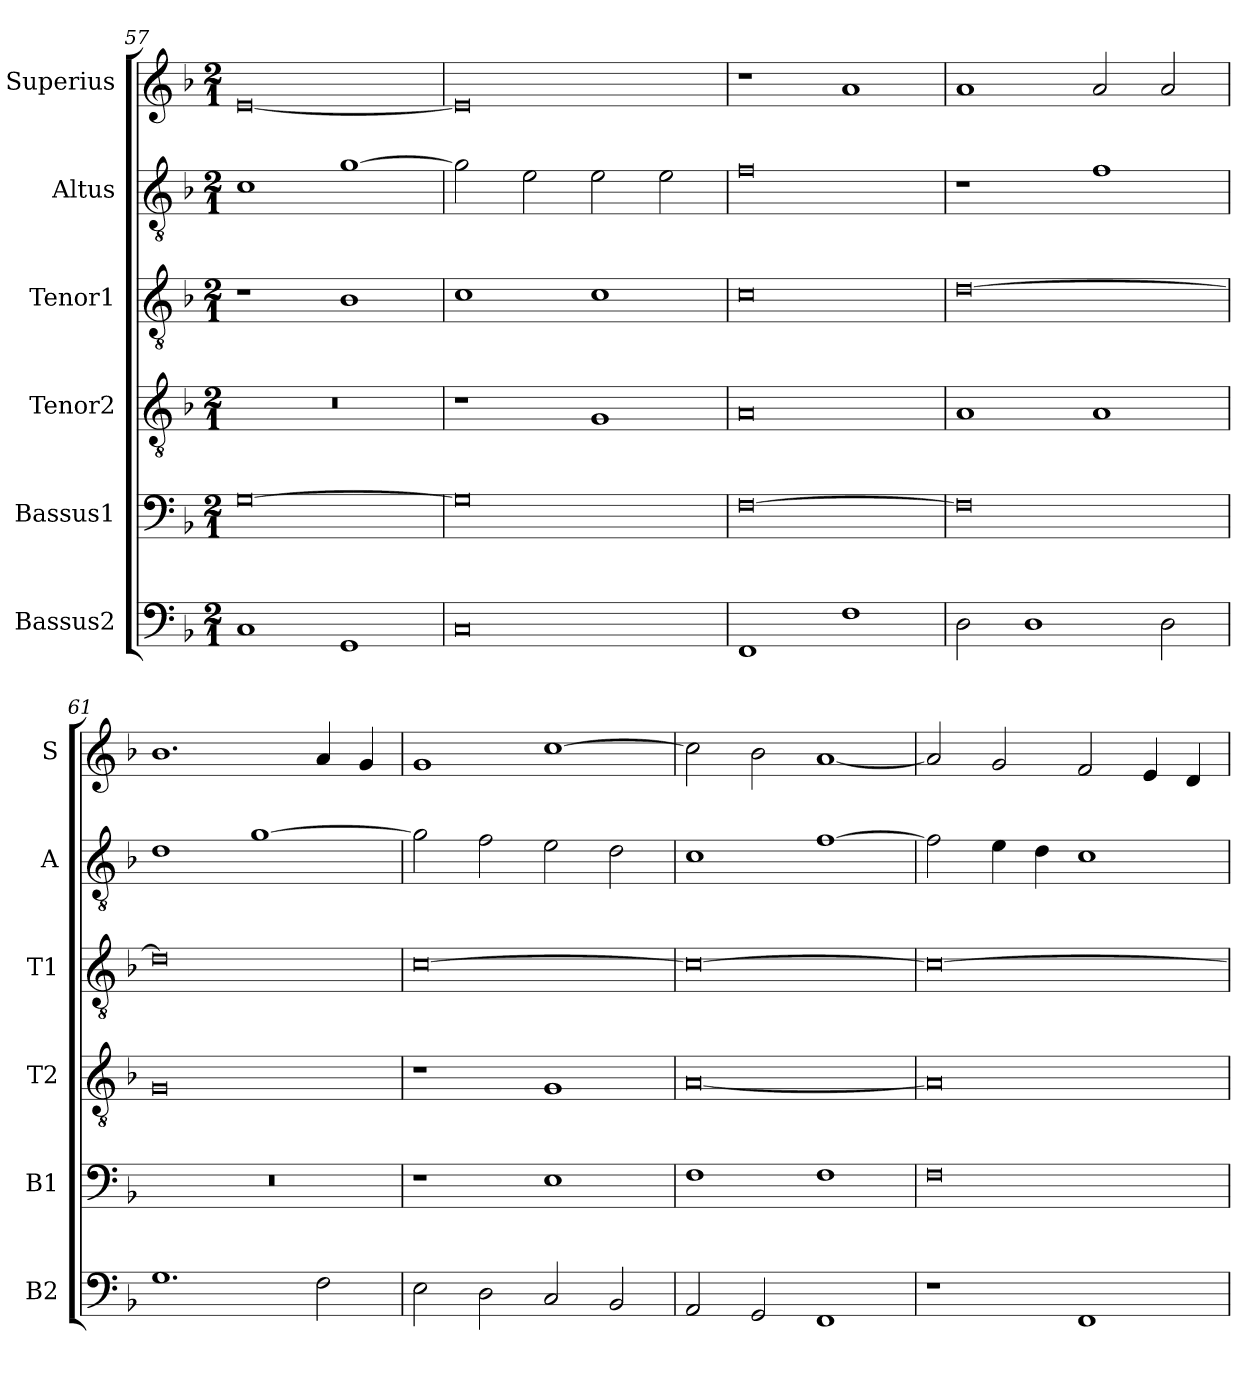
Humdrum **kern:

**kern	**kern	**kern	**kern	**kern	**kern
*part6	*part5	*part4	*part3	*part2	*part1
*staff6	*staff5	*staff4	*staff3	*staff2	*staff1
*I"Bassus2	*I"Bassus1	*I"Tenor2	*I"Tenor1	*I"Altus	*I"Superius
*I'B2	*I'B1	*I'T2	*I'T1	*I'A	*I'S
*clefF4	*clefF4	*clefGv2	*clefGv2	*clefGv2	*clefG2
*k[b-]	*k[b-]	*k[b-]	*k[b-]	*k[b-]	*k[b-]
*M2/1	*M2/1	*M2/1	*M2/1	*M2/1	*M2/1
=57	=57	=57	=57	=57	=57
1C	[0G	0r	1r	1c	[0e
1GG	.	.	1B-	[1g	.
=58	=58	=58	=58	=58	=58
0C	0G]	1r	1c	2g\]	0e]
.	.	.	.	2e\	.
.	.	1G	1c	2e\	.
.	.	.	.	2e\	.
=59	=59	=59	=59	=59	=59
1FF	[0F	0A	0c	0f	1r
1F	.	.	.	.	1a
=60	=60	=60	=60	=60	=60
2D\	0F]	1A	[0d	1r	1a
1D	.	.	.	.	.
.	.	1A	.	1f	2a/
2D\	.	.	.	.	2a/
=61	=61	=61	=61	=61	=61
1.G	0r	0G	0d]	1d	1.b-
.	.	.	.	[1g	.
2F\	.	.	.	.	4a/
.	.	.	.	.	4g/
=62	=62	=62	=62	=62	=62
2E\	1r	1r	[0c	2g\]	1g
2D\	.	.	.	2f\	.
2C/	1E	1G	.	2e\	[1cc
2BB-/	.	.	.	2d\	.
=63	=63	=63	=63	=63	=63
2AA/	1F	[0A	0c_	1c	2cc\]
2GG/	.	.	.	.	2b-\
1FF	1F	.	.	[1f	[1a
=64	=64	=64	=64	=64	=64
1r	0F	0A]	0c_	2f\]	2a/]
.	.	.	.	4e\	2g/
.	.	.	.	4d\	.
1FF	.	.	.	1c	2f/
.	.	.	.	.	4e/
.	.	.	.	.	4d/
=	=	=	=	=	=
*-	*-	*-	*-	*-	*-
